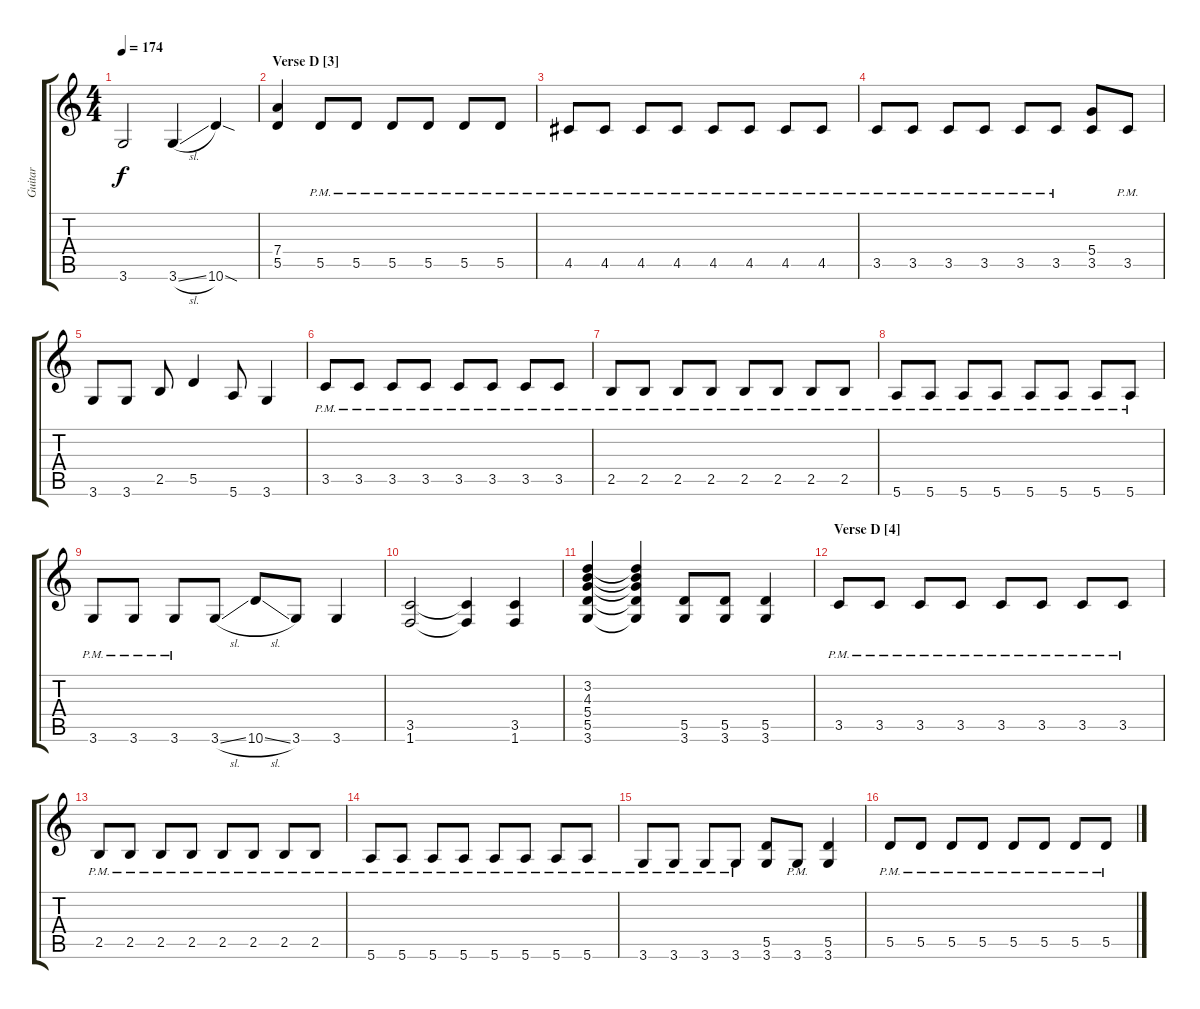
\track ("Guitar" "Guitar") {instrument overdrivenguitar}
\staff {score tabs}
\tuning (E4 B3 G3 D3 A2 E2) {hide}
\ts (4 4)
\tempo 174
\clef g2
\ks c
3.6.2{dy f} 3.6{sl}.4 10.6{sod}.4 |
\section ("" "Verse D [3]")
(7.4 5.5).4 5.5{pm}.8 5.5{pm}.8 5.5{pm}.8 5.5{pm}.8 5.5{pm}.8 5.5{pm}.8 |
4.5{pm}.8 4.5{pm}.8 4.5{pm}.8 4.5{pm}.8 4.5{pm}.8 4.5{pm}.8 4.5{pm}.8 4.5{pm}.8 |
3.5{pm}.8 3.5{pm}.8 3.5{pm}.8 3.5{pm}.8 3.5{pm}.8 3.5{pm}.8 (5.4 3.5).8 3.5{pm}.8 |
3.6.8 3.6.8 2.5.8 5.5.4 5.6.8 3.6.4 |
3.5{pm}.8 3.5{pm}.8 3.5{pm}.8 3.5{pm}.8 3.5{pm}.8 3.5{pm}.8 3.5{pm}.8 3.5{pm}.8 |
2.5{pm}.8 2.5{pm}.8 2.5{pm}.8 2.5{pm}.8 2.5{pm}.8 2.5{pm}.8 2.5{pm}.8 2.5{pm}.8 |
5.6{pm}.8 5.6{pm}.8 5.6{pm}.8 5.6{pm}.8 5.6{pm}.8 5.6{pm}.8 5.6{pm}.8 5.6{pm}.8 |
3.6{pm}.8 3.6{pm}.8 3.6{pm}.8 3.6{sl}.8 10.6{sl}.8 3.6.8 3.6.4 |
(3.5 1.6).2 (3.5{t} 1.6{t}).4 (3.5 1.6).4 |
(3.2 4.3 5.4 5.5 3.6).4 (3.2{t} 4.3{t} 5.4{t} 5.5{t} 3.6{t}).4 (5.5 3.6).8 (5.5 3.6).8 (5.5 3.6).4 |
\section ("" "Verse D [4]")
3.5{pm}.8 3.5{pm}.8 3.5{pm}.8 3.5{pm}.8 3.5{pm}.8 3.5{pm}.8 3.5{pm}.8 3.5{pm}.8 |
2.5{pm}.8 2.5{pm}.8 2.5{pm}.8 2.5{pm}.8 2.5{pm}.8 2.5{pm}.8 2.5{pm}.8 2.5{pm}.8 |
5.6{pm}.8 5.6{pm}.8 5.6{pm}.8 5.6{pm}.8 5.6{pm}.8 5.6{pm}.8 5.6{pm}.8 5.6{pm}.8 |
3.6{pm}.8 3.6{pm}.8 3.6{pm}.8 3.6{pm}.8 (5.5 3.6).8 3.6{pm}.8 (5.5 3.6).4 |
5.5{pm}.8 5.5{pm}.8 5.5{pm}.8 5.5{pm}.8 5.5{pm}.8 5.5{pm}.8 5.5{pm}.8 5.5{pm}.8
